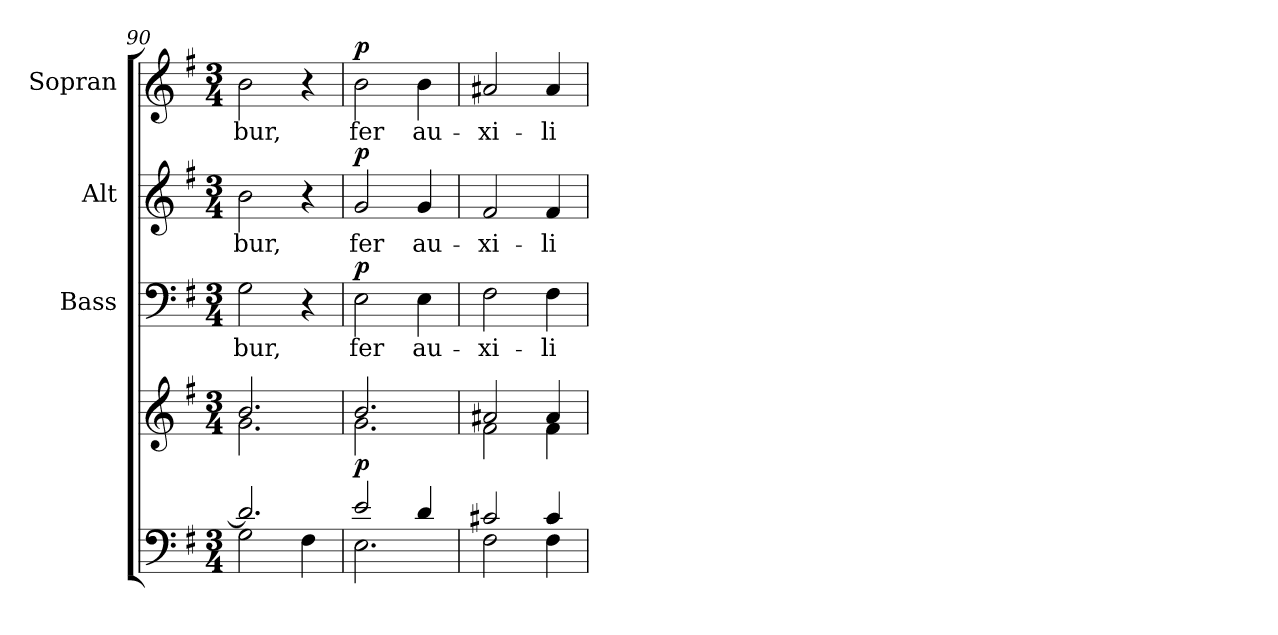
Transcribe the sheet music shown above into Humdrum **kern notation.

**kern	**kern	**dynam	**kern	**text	**dynam	**kern	**text	**dynam	**kern	**text	**dynam
*part4	*part4	*part4	*part3	*part3	*part3	*part2	*part2	*part2	*part1	*part1	*part1
*staff5	*staff4	*staff4/5	*staff3	*staff3	*staff3	*staff2	*staff2	*staff2	*staff1	*staff1	*staff1
*	*	*	*I"Bass	*	*	*I"Alt	*	*	*I"Sopran	*	*
*	*	*	*I'B.	*	*	*I'A.	*	*	*I'S.	*	*
*clefF4	*clefG2	*	*clefF4	*	*	*clefG2	*	*	*clefG2	*	*
*k[f#]	*k[f#]	*	*k[f#]	*	*	*k[f#]	*	*	*k[f#]	*	*
*G:	*G:	*	*G:	*	*	*G:	*	*	*G:	*	*
*M3/4	*M3/4	*	*M3/4	*	*	*M3/4	*	*	*M3/4	*	*
=90	=90	=90	=90	=90	=90	=90	=90	=90	=90	=90	=90
*^	*^	*	*	*	*	*	*	*	*	*	*
!	!	!	!	!	!	!LO:LY:b	!	!	!LO:LY:b	!	!	!LO:LY:b	!
2.d/]	2G\	2.b/	2.g\	.	2G\	-bur,	.	2b\	-bur,	.	2b\	-bur,	.
.	4F#\	.	.	.	4r	.	.	4r	.	.	4r	.	.
=91	=91	=91	=91	=91	=91	=91	=91	=91	=91	=91	=91	=91	=91
!	!	!	!	!LO:DY:b	!	!LO:LY:b	!LO:DY:a	!	!LO:LY:b	!LO:DY:a	!	!LO:LY:b	!LO:DY:a
2e/	2.E\	2.b/	2.g\	p	2E\	fer	p	2g/	fer	p	2b\	fer	p
!	!	!	!	!	!	!LO:LY:b	!	!	!LO:LY:b	!	!	!LO:LY:b	!
4d/	.	.	.	.	4E\	au-	.	4g/	au-	.	4b\	au-	.
=92	=92	=92	=92	=92	=92	=92	=92	=92	=92	=92	=92	=92	=92
!	!	!	!	!	!	!LO:LY:b	!	!	!LO:LY:b	!	!	!LO:LY:b	!
2c#X/	2F#\	2a#X/	2f#\	.	2F#\	-xi-	.	2f#/	-xi-	.	2a#X/	-xi-	.
!	!	!	!	!	!	!LO:LY:b	!	!	!LO:LY:b	!	!	!LO:LY:b	!
4c#/	4F#\	4a#/	4f#\	.	4F#\	-li-	.	4f#/	-li-	.	4a#/	-li-	.
*v	*v	*	*	*	*	*	*	*	*	*	*	*	*
*	*v	*v	*	*	*	*	*	*	*	*	*	*
=	=	=	=	=	=	=	=	=	=	=	=
*-	*-	*-	*-	*-	*-	*-	*-	*-	*-	*-	*-
